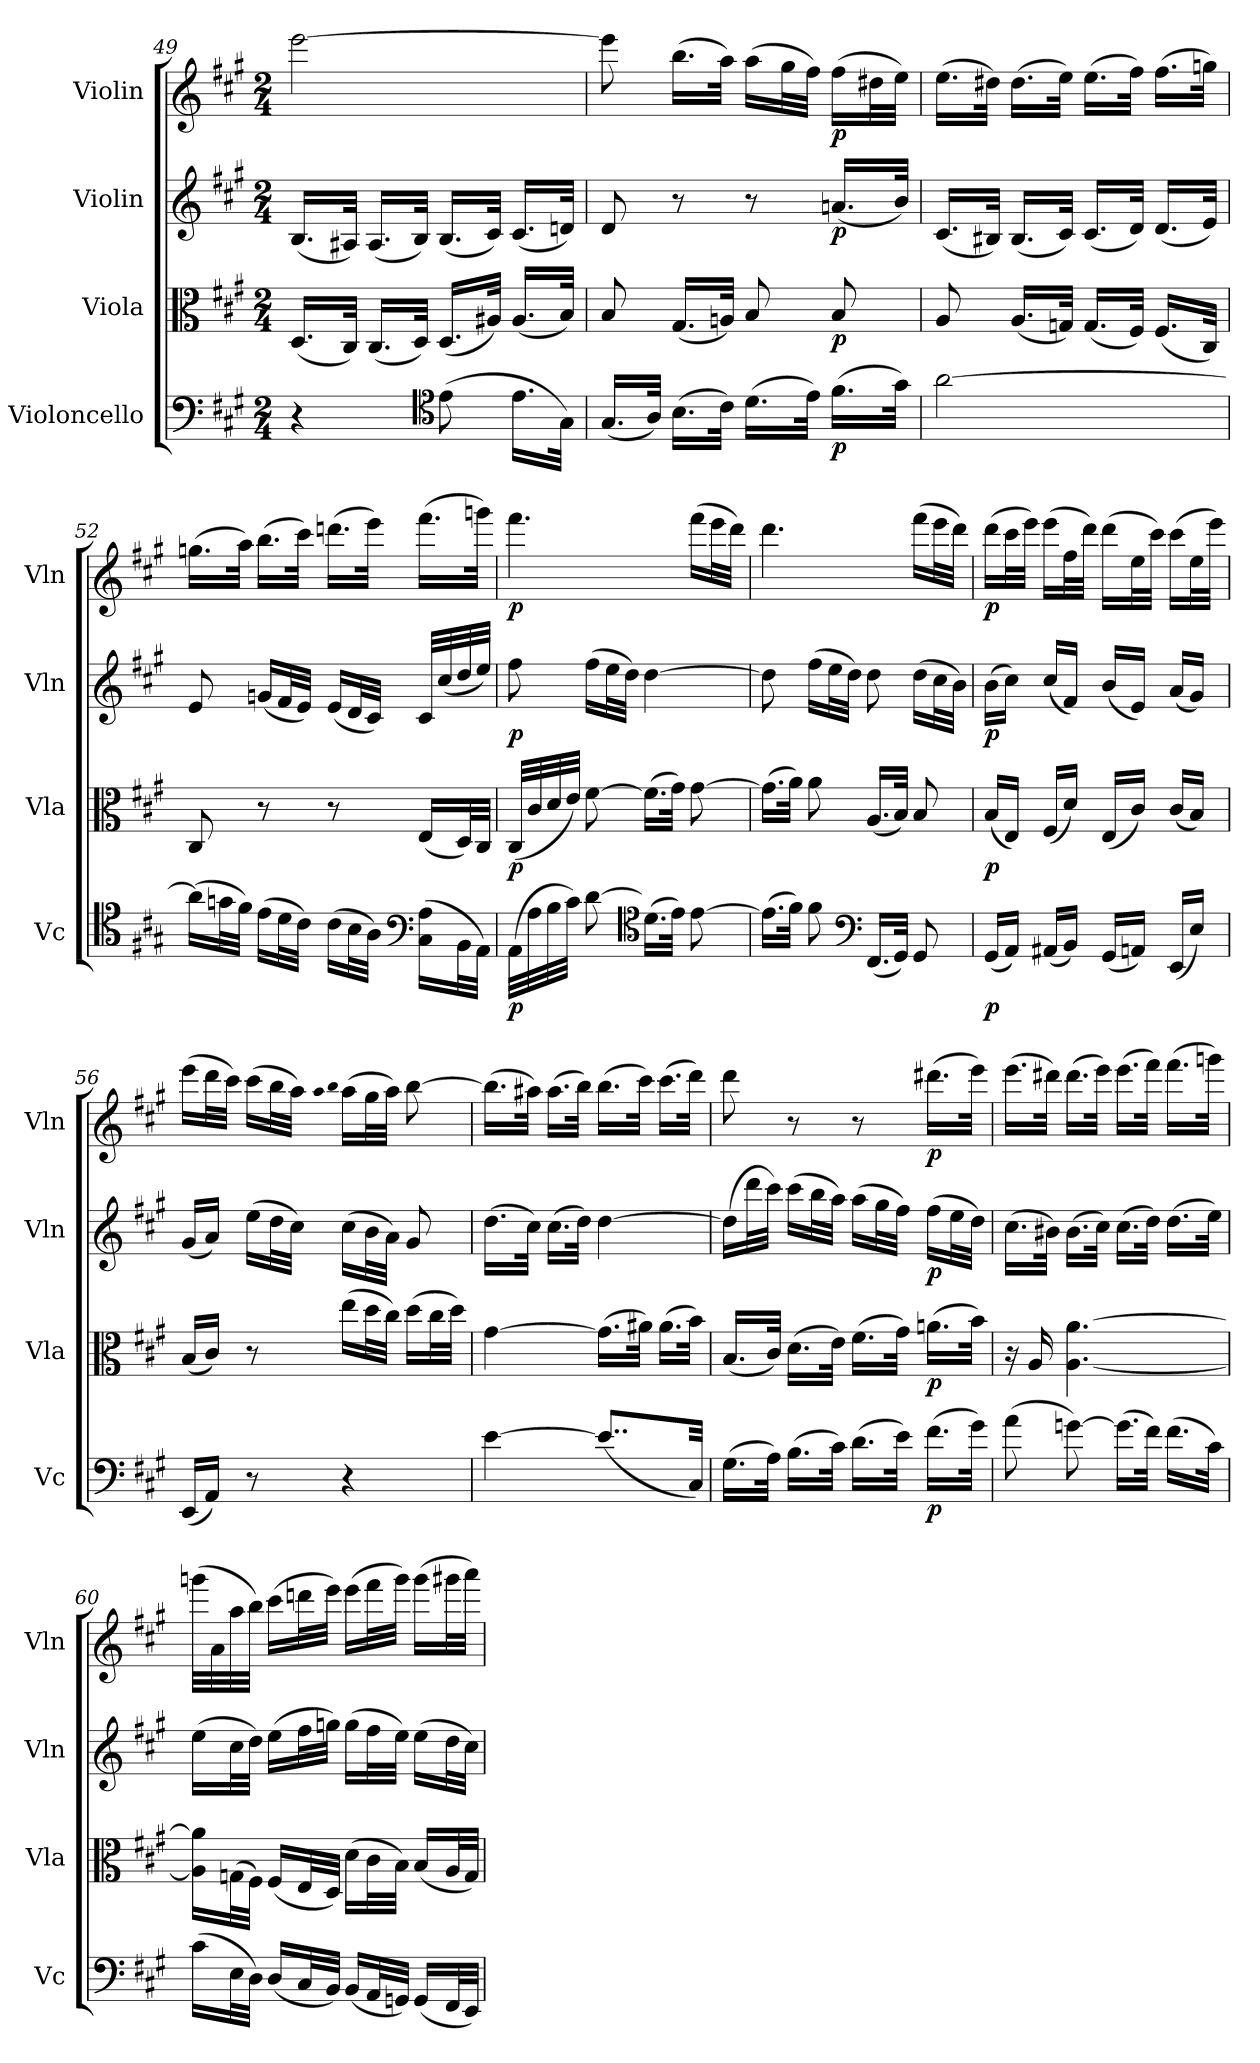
**kern	**dynam	**kern	**dynam	**kern	**dynam	**kern	**dynam
*part4	*part4	*part3	*part3	*part2	*part2	*part1	*part1
*staff4	*staff4	*staff3	*staff3	*staff2	*staff2	*staff1	*staff1
*I"Violoncello	*	*I"Viola	*	*I"Violin	*	*I"Violin	*
*I'Vc	*	*I'Vla	*	*I'Vln	*	*I'Vln	*
*clefF4	*	*clefC3	*	*clefG2	*	*clefG2	*
*k[f#c#g#]	*	*k[f#c#g#]	*	*k[f#c#g#]	*	*k[f#c#g#]	*
*M2/4	*	*M2/4	*	*M2/4	*	*M2/4	*
=49	=49	=49	=49	=49	=49	=49	=49
4r	.	(16.D/LL	.	(16.B/LL	.	[2eee\	.
.	.	32C#/JJk)	.	32A#X/JJk)	.	.	.
.	.	(16.C#/LL	.	(16.A#/LL	.	.	.
.	.	32D/JJk)	.	32B/JJk)	.	.	.
*clefC4	*	*	*	*	*	*	*
(8e\	.	(16.D/LL	.	(16.B/LL	.	.	.
.	.	32A#X/JJk)	.	32c#/JJk)	.	.	.
16.e\LL	.	(16.A#/LL	.	(16.c#/LL	.	.	.
32G#\JJk)	.	32B/JJk)	.	32dn/JJk)	.	.	.
=50	=50	=50	=50	=50	=50	=50	=50
(16.G#/LL	.	8B/	.	8d/	.	8eee\]	.
32A/JJk)	.	.	.	.	.	.	.
(16.B\LL	.	(16.G#/LL	.	8r	.	(16.bb\LL	.
32c#\JJk)	.	32An/JJk)	.	.	.	32aa\JJk)	.
(16.d\LL	.	8B/	.	8r	.	(16aa\LL	.
.	.	.	.	.	.	32gg#\L	.
32e\JJk)	.	.	.	.	.	32ff#\JJJ)	.
(16.f#\LL	p	8B/	p	(16.an/LL	p	(16ff#\LL	p
.	.	.	.	.	.	32dd#X\L	.
32g#\JJk)	.	.	.	32b/JJk)	.	32ee\JJJ)	.
=51	=51	=51	=51	=51	=51	=51	=51
[2a\	.	8A/	.	(16.c#/LL	.	(16.ee\LL	.
.	.	.	.	32B#X/JJk)	.	32dd#X\JJk)	.
.	.	(16.A/LL	.	(16.B#/LL	.	(16.dd#\LL	.
.	.	32Gn/JJk)	.	32c#/JJk)	.	32ee\JJk)	.
.	.	(16.G/LL	.	(16.c#/LL	.	(16.ee\LL	.
.	.	32F#/JJk)	.	32d/JJk)	.	32ff#\JJk)	.
.	.	(16.F#/LL	.	(16.d/LL	.	(16.ff#\LL	.
.	.	32C#/JJk)	.	32e/JJk)	.	32ggn\JJk)	.
=52	=52	=52	=52	=52	=52	=52	=52
(16a\LL]	.	8C#/	.	8e/	.	(16.ggn\LL	.
32gn\L	.	.	.	.	.	.	.
32f#\JJJ)	.	.	.	.	.	32aa\JJk)	.
(16e\LL	.	8r	.	(16gn/LL	.	(16.bb\LL	.
32d\L	.	.	.	32f#/L	.	.	.
32c#\JJJ)	.	.	.	32e/JJJ)	.	32ccc#\JJk)	.
(16c#\LL	.	8r	.	(16e/LL	.	(16.dddn\LL	.
32B\L	.	.	.	32d/L	.	.	.
32A\JJJ)	.	.	.	32c#/JJJ)	.	32eee\JJk)	.
*clefF4	*	*	*	*	*	*	*
(16C#\ 16A\LL	.	(16E/LL	.	32c#/LLL	.	(16.fff#\LL	.
.	.	.	.	(32cc#/	.	.	.
32BB\L	.	32D/L)	.	32dd/	.	.	.
32AA\JJJ)	.	32C#/JJJ	.	32ee/JJJ)	.	32gggn\JJk)	.
=53	=53	=53	=53	=53	=53	=53	=53
(32AA\LLL	p	(32C#/LLL	p	8ff#\	p	4.fff#\	p
32A\	.	32c#/	.	.	.	.	.
32B\	.	32d/	.	.	.	.	.
32c#\JJJ)	.	32e/JJJ)	.	.	.	.	.
[8d\	.	[8f#\	.	(16ff#\LL	.	.	.
.	.	.	.	32ee\L	.	.	.
.	.	.	.	32dd\JJJ)	.	.	.
*clefC4	*	*	*	*	*	*	*
(16.d\LL]	.	(16.f#\LL]	.	[4dd\	.	.	.
32e\JJk)	.	32g#\JJk)	.	.	.	.	.
[8e\	.	[8g#\	.	.	.	(16fff#\LL	.
.	.	.	.	.	.	32eee\L	.
.	.	.	.	.	.	32ddd\JJJ)	.
=54	=54	=54	=54	=54	=54	=54	=54
(16.e\LL]	.	(16.g#\LL]	.	8dd\]	.	4.ddd\	.
32f#\JJk)	.	32a\JJk)	.	.	.	.	.
8f#\	.	8a\	.	(16ff#\LL	.	.	.
.	.	.	.	32ee\L	.	.	.
.	.	.	.	32dd\JJJ)	.	.	.
*clefF4	*	*	*	*	*	*	*
(16.FF#/LL	.	(16.A/LL	.	8dd\	.	.	.
32GG#/JJk)	.	32B/JJk)	.	.	.	.	.
8GG#/	.	8B/	.	(16dd\LL	.	(16fff#\LL	.
.	.	.	.	32cc#\L	.	32eee\L	.
.	.	.	.	32b\JJJ)	.	32ddd\JJJ)	.
=55	=55	=55	=55	=55	=55	=55	=55
(16GG#/LL	p	(16B/LL	p	(16b\LL	p	(16ddd\LL	p
16AA/JJ)	.	16E/JJ)	.	16cc#\JJ)	.	32ccc#\L	.
.	.	.	.	.	.	32eee\JJJ)	.
(16AA#X/LL	.	(16F#/LL	.	(16cc#/LL	.	(16eee\LL	.
16BB/JJ)	.	16d/JJ)	.	16f#/JJ)	.	32ff#\L	.
.	.	.	.	.	.	32ddd\JJJ)	.
(16GG#/LL	.	(16E/LL	.	(16b/LL	.	(16ddd\LL	.
16AAn/JJ)	.	16c#/JJ)	.	16e/JJ)	.	32ee\L	.
.	.	.	.	.	.	32ccc#\JJJ)	.
(16EE/LL	.	(16c#/LL	.	(16a/LL	.	(16ccc#\LL	.
16E/JJ)	.	16B/JJ)	.	16g#/JJ)	.	32ee\L	.
.	.	.	.	.	.	32eee\JJJ)	.
=56	=56	=56	=56	=56	=56	=56	=56
(16EE/LL	.	(16B/LL	.	(16g#/LL	.	(16eee\LL	.
16AA/JJ)	.	16c#/JJ)	.	16a/JJ)	.	32ddd\L	.
.	.	.	.	.	.	32ccc#\JJJ)	.
8r	.	8r	.	(16ee\LL	.	(16ccc#\LL	.
.	.	.	.	32dd\L	.	32bb\L	.
.	.	.	.	32cc#\JJJ)	.	32aa\JJJ)	.
.	.	.	.	.	.	qaa	.
.	.	.	.	.	.	qbb	.
4r	.	(16ee\LL	.	(16cc#\LL	.	(16aa\LL	.
.	.	32dd\L	.	32b\L	.	32gg#\L	.
.	.	32cc#\JJJ)	.	32a\JJJ)	.	32aa\JJJ)	.
.	.	(16dd\LL	.	8g#/	.	[8bb\	.
.	.	32cc#\L	.	.	.	.	.
.	.	32dd\JJJ)	.	.	.	.	.
=57	=57	=57	=57	=57	=57	=57	=57
[4e\	.	[4g#\	.	(16.dd\LL	.	(16.bb\LL]	.
.	.	.	.	32cc#\JJk)	.	32aa#X\JJk)	.
.	.	.	.	(16.cc#\LL	.	(16.aa#\LL	.
.	.	.	.	32dd\JJk)	.	32bb\JJk)	.
(8..e\L]	.	(16.g#\LL]	.	[4dd\	.	(16.bb\LL	.
.	.	32a#X\JJk)	.	.	.	32ccc#\JJk)	.
.	.	(16.a#\LL	.	.	.	(16.ccc#\LL	.
32C#/Jkk)	.	32b\JJk)	.	.	.	32ddd\JJk)	.
=58	=58	=58	=58	=58	=58	=58	=58
(16.G#\LL	.	(16.B/LL	.	(16dd\LL]	.	8ddd\	.
.	.	.	.	32ddd\L	.	.	.
32A\JJk)	.	32c#/JJk)	.	32ccc#\JJJ)	.	.	.
(16.B\LL	.	(16.d\LL	.	(16ccc#\LL	.	8r	.
.	.	.	.	32bb\L	.	.	.
32c#\JJk)	.	32e\JJk)	.	32aa\JJJ)	.	.	.
(16.d\LL	.	(16.f#\LL	.	(16aa\LL	.	8r	.
.	.	.	.	32gg#\L	.	.	.
32e\JJk)	.	32g#\JJk)	.	32ff#\JJJ)	.	.	.
(16.f#\LL	p	(16.an\LL	p	(16ff#\LL	p	(16.ddd#X\LL	p
.	.	.	.	32ee\L	.	.	.
32g#\JJk)	.	32b\JJk)	.	32dd\JJJ)	.	32eee\JJk)	.
=59	=59	=59	=59	=59	=59	=59	=59
(8a\	.	16r	.	(16.cc#\LL	.	(16.eee\LL	.
.	.	16A/	.	.	.	.	.
.	.	.	.	32b#X\JJk)	.	32ddd#X\JJk)	.
[8gn\)	.	[4.A\ [4.a\	.	(16.b#\LL	.	(16.ddd#\LL	.
.	.	.	.	32cc#\JJk)	.	32eee\JJk)	.
(16.g\LL]	.	.	.	(16.cc#\LL	.	(16.eee\LL	.
32f#\JJk)	.	.	.	32dd\JJk)	.	32fff#\JJk)	.
(16.f#\LL	.	.	.	(16.dd\LL	.	(16.fff#\LL	.
32c#\JJk)	.	.	.	32ee\JJk)	.	32gggn\JJk)	.
=60	=60	=60	=60	=60	=60	=60	=60
(16c#\LL	.	16A]\ 16a]\LL	.	(16ee\LL	.	(32gggn\LLL	.
.	.	.	.	.	.	32a\	.
32E\L	.	(32Gn\L	.	32cc#\L	.	32aa\	.
32D\JJJ)	.	32F#\JJJ)	.	32dd\JJJ)	.	32bb\JJJ)	.
(16D/LL	.	(16F#/LL	.	(16ee\LL	.	(16ccc#\LL	.
32C#/L	.	32E/L	.	32ff#\L	.	32dddn\L	.
32BB/JJJ)	.	32D/JJJ)	.	32ggn\JJJ)	.	32eee\JJJ)	.
(16BB/LL	.	(16d\LL	.	(16gg\LL	.	(16eee\LL	.
32AA/L	.	32c#\L	.	32ff#\L	.	32fff#\L	.
32GGn/JJJ)	.	32B\JJJ)	.	32ee\JJJ)	.	32ggg\JJJ)	.
(16GG/LL	.	(16B/LL	.	(16ee\LL	.	(16ggg\LL	.
32FF#/L	.	32A/L	.	32dd\L	.	32ggg#X\L	.
32EE/JJJ)	.	32G/JJJ)	.	32cc#\JJJ)	.	32aaa\JJJ)	.
=	=	=	=	=	=	=	=
*-	*-	*-	*-	*-	*-	*-	*-
